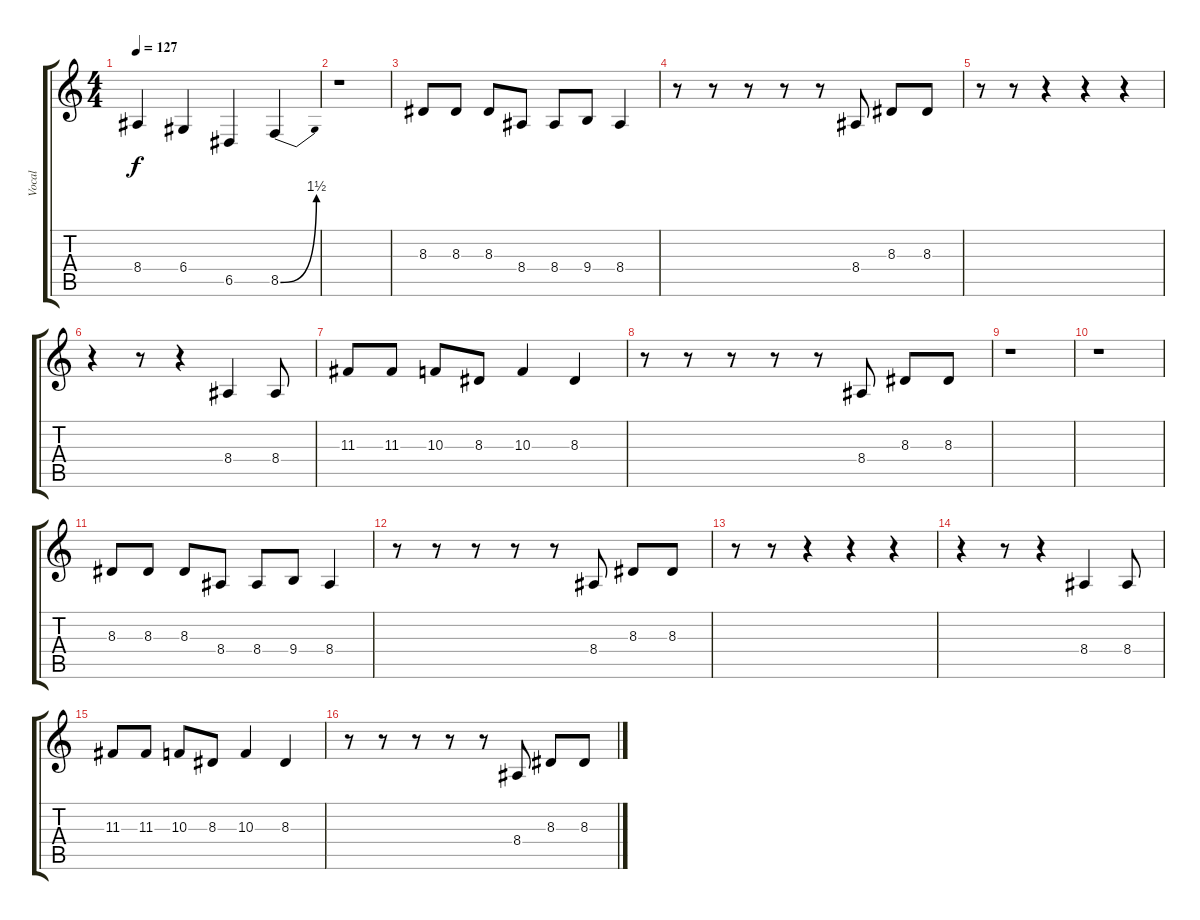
\track ("Vocal" "Vocal") {instrument fx4atmosphere}
\staff {score tabs}
\tuning (E4 B3 G3 D3 A2 E2) {hide}
\ts (4 4)
\tempo 127
\clef g2
\ks c
8.4.4{dy f} 6.4.4 6.5.4 8.5{be (bend 0 0 60 6)}.4 |
r.1 |
8.3.8 8.3.8 8.3.8 8.4.8 8.4.8 9.4.8 8.4.4 |
r.8 r.8 r.8 r.8 r.8 8.4.8 8.3.8 8.3.8 |
r.8 r.8 r.4 r.4 r.4 |
r.4 r.8 r.4 8.4.4 8.4.8 |
11.3.8 11.3.8 10.3.8 8.3.8 10.3.4 8.3.4 |
r.8 r.8 r.8 r.8 r.8 8.4.8 8.3.8 8.3.8 |
r.1 |
r.1 |
8.3.8 8.3.8 8.3.8 8.4.8 8.4.8 9.4.8 8.4.4 |
r.8 r.8 r.8 r.8 r.8 8.4.8 8.3.8 8.3.8 |
r.8 r.8 r.4 r.4 r.4 |
r.4 r.8 r.4 8.4.4 8.4.8 |
11.3.8 11.3.8 10.3.8 8.3.8 10.3.4 8.3.4 |
r.8 r.8 r.8 r.8 r.8 8.4.8 8.3.8 8.3.8
